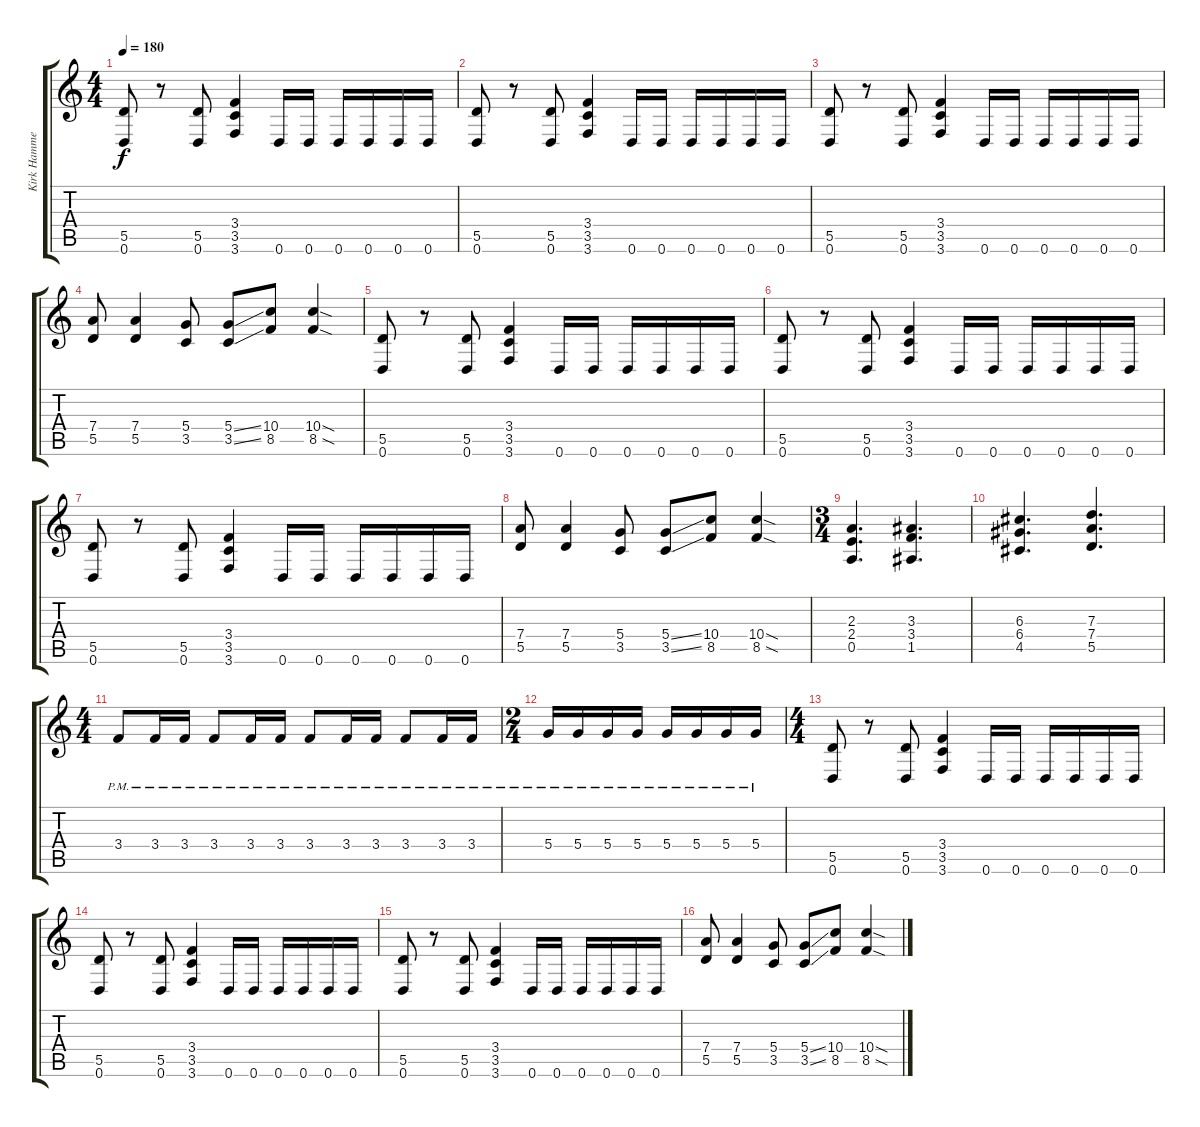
\track ("Kirk Hammett Guitar" "Kirk Hamme") {instrument distortionguitar}
\staff {score tabs}
\tuning (E4 B3 G3 D3 A2 D2) {hide}
\ts (4 4)
\tempo 180
\clef g2
\ks c
(5.5 0.6).8{dy f} r.8 (5.5 0.6).8 (3.4 3.5 3.6).4 0.6.16 0.6.16 0.6.16 0.6.16 0.6.16 0.6.16 |
(5.5 0.6).8 r.8 (5.5 0.6).8 (3.4 3.5 3.6).4 0.6.16 0.6.16 0.6.16 0.6.16 0.6.16 0.6.16 |
(5.5 0.6).8 r.8 (5.5 0.6).8 (3.4 3.5 3.6).4 0.6.16 0.6.16 0.6.16 0.6.16 0.6.16 0.6.16 |
(7.4 5.5).8 (7.4 5.5).4 (5.4 3.5).8 (5.4{ss} 3.5{ss}).8 (10.4 8.5).8 (10.4{sod} 8.5{sod}).4 |
(5.5 0.6).8 r.8 (5.5 0.6).8 (3.4 3.5 3.6).4 0.6.16 0.6.16 0.6.16 0.6.16 0.6.16 0.6.16 |
(5.5 0.6).8 r.8 (5.5 0.6).8 (3.4 3.5 3.6).4 0.6.16 0.6.16 0.6.16 0.6.16 0.6.16 0.6.16 |
(5.5 0.6).8 r.8 (5.5 0.6).8 (3.4 3.5 3.6).4 0.6.16 0.6.16 0.6.16 0.6.16 0.6.16 0.6.16 |
(7.4 5.5).8 (7.4 5.5).4 (5.4 3.5).8 (5.4{ss} 3.5{ss}).8 (10.4 8.5).8 (10.4{sod} 8.5{sod}).4 |
\ts (3 4)
(2.3 2.4 0.5).4{d} (3.3 3.4 1.5).4{d} |
(6.3 6.4 4.5).4{d} (7.3 7.4 5.5).4{d} |
\ts (4 4)
3.4{pm}.8 3.4{pm}.16 3.4{pm}.16 3.4{pm}.8 3.4{pm}.16 3.4{pm}.16 3.4{pm}.8 3.4{pm}.16 3.4{pm}.16 3.4{pm}.8 3.4{pm}.16 3.4{pm}.16 |
\ts (2 4)
5.4{pm}.16 5.4{pm}.16 5.4{pm}.16 5.4{pm}.16 5.4{pm}.16 5.4{pm}.16 5.4{pm}.16 5.4{pm}.16 |
\ts (4 4)
(5.5 0.6).8 r.8 (5.5 0.6).8 (3.4 3.5 3.6).4 0.6.16 0.6.16 0.6.16 0.6.16 0.6.16 0.6.16 |
(5.5 0.6).8 r.8 (5.5 0.6).8 (3.4 3.5 3.6).4 0.6.16 0.6.16 0.6.16 0.6.16 0.6.16 0.6.16 |
(5.5 0.6).8 r.8 (5.5 0.6).8 (3.4 3.5 3.6).4 0.6.16 0.6.16 0.6.16 0.6.16 0.6.16 0.6.16 |
(7.4 5.5).8 (7.4 5.5).4 (5.4 3.5).8 (5.4{ss} 3.5{ss}).8 (10.4 8.5).8 (10.4{sod} 8.5{sod}).4
